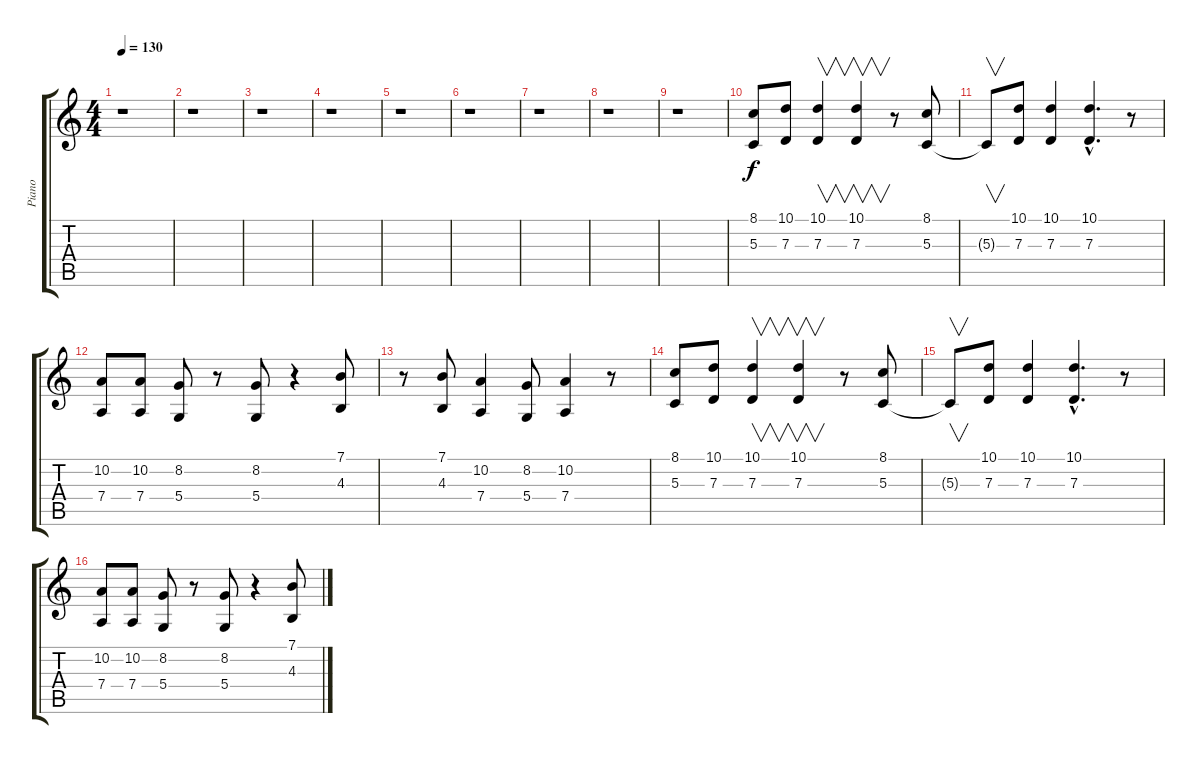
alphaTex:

\track ("Piano" "Piano") {instrument acousticgrandpiano}
\staff {score tabs}
\tuning (E4 B3 G3 D3 A2 E2) {hide}
\ts (4 4)
\tempo 130
\clef g2
\ks c
r.1{dy f instrument acousticgrandpiano} |
r.1 |
r.1 |
r.1 |
r.1 |
r.1 |
r.1 |
r.1 |
r.1 |
(8.1 5.3).8 (10.1 7.3).8 (10.1 7.3).4{v} (10.1 7.3).4{v} r.8 (8.1 5.3).8 |
5.3{t}.8{v} (10.1 7.3).8 (10.1 7.3).4 (10.1{hac} 7.3{hac}).4{d} r.8 |
(10.2 7.4).8 (10.2 7.4).8 (8.2 5.4).8 r.8 (8.2 5.4).8 r.4 (7.1 4.3).8 |
r.8 (7.1 4.3).8 (10.2 7.4).4 (8.2 5.4).8 (10.2 7.4).4 r.8 |
(8.1 5.3).8 (10.1 7.3).8 (10.1 7.3).4{v} (10.1 7.3).4{v} r.8 (8.1 5.3).8 |
5.3{t}.8{v} (10.1 7.3).8 (10.1 7.3).4 (10.1{hac} 7.3{hac}).4{d} r.8 |
(10.2 7.4).8 (10.2 7.4).8 (8.2 5.4).8 r.8 (8.2 5.4).8 r.4 (7.1 4.3).8
